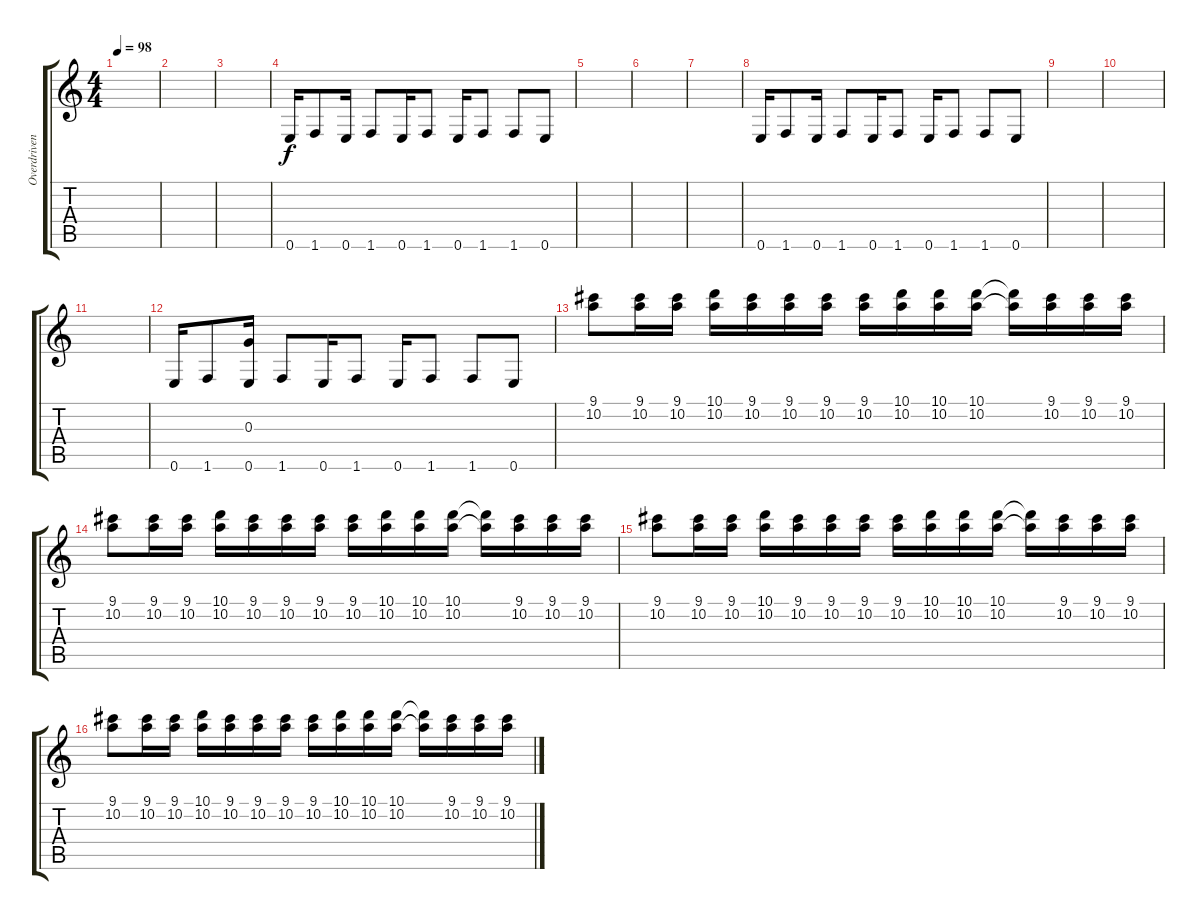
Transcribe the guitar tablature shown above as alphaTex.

\track ("Overdriven Guitar" "Overdriven") {instrument overdrivenguitar}
\staff {score tabs}
\tuning (E4 B3 G3 D3 A2 E2) {hide}
\ts (4 4)
\tempo 98
\clef g2
\ks c
|
|
|
0.6.16 1.6.8 0.6.16 1.6.8 0.6.16 1.6.8 0.6.16 1.6.8 1.6.8 0.6.8 |
|
|
|
0.6.16 1.6.8 0.6.16 1.6.8 0.6.16 1.6.8 0.6.16 1.6.8 1.6.8 0.6.8 |
|
|
|
0.6.16 1.6.8 (0.3 0.6).16 1.6.8 0.6.16 1.6.8 0.6.16 1.6.8 1.6.8 0.6.8 |
(9.1 10.2).8 (9.1 10.2).16 (9.1 10.2).16 (10.1 10.2).16 (9.1 10.2).16 (9.1 10.2).16 (9.1 10.2).16 (9.1 10.2).16 (10.1 10.2).16 (10.1 10.2).16 (10.1 10.2).16 (10.1{t} 10.2{t}).16 (9.1 10.2).16 (9.1 10.2).16 (9.1 10.2).16 |
(9.1 10.2).8 (9.1 10.2).16 (9.1 10.2).16 (10.1 10.2).16 (9.1 10.2).16 (9.1 10.2).16 (9.1 10.2).16 (9.1 10.2).16 (10.1 10.2).16 (10.1 10.2).16 (10.1 10.2).16 (10.1{t} 10.2{t}).16 (9.1 10.2).16 (9.1 10.2).16 (9.1 10.2).16 |
(9.1 10.2).8 (9.1 10.2).16 (9.1 10.2).16 (10.1 10.2).16 (9.1 10.2).16 (9.1 10.2).16 (9.1 10.2).16 (9.1 10.2).16 (10.1 10.2).16 (10.1 10.2).16 (10.1 10.2).16 (10.1{t} 10.2{t}).16 (9.1 10.2).16 (9.1 10.2).16 (9.1 10.2).16 |
(9.1 10.2).8 (9.1 10.2).16 (9.1 10.2).16 (10.1 10.2).16 (9.1 10.2).16 (9.1 10.2).16 (9.1 10.2).16 (9.1 10.2).16 (10.1 10.2).16 (10.1 10.2).16 (10.1 10.2).16 (10.1{t} 10.2{t}).16 (9.1 10.2).16 (9.1 10.2).16 (9.1 10.2).16
